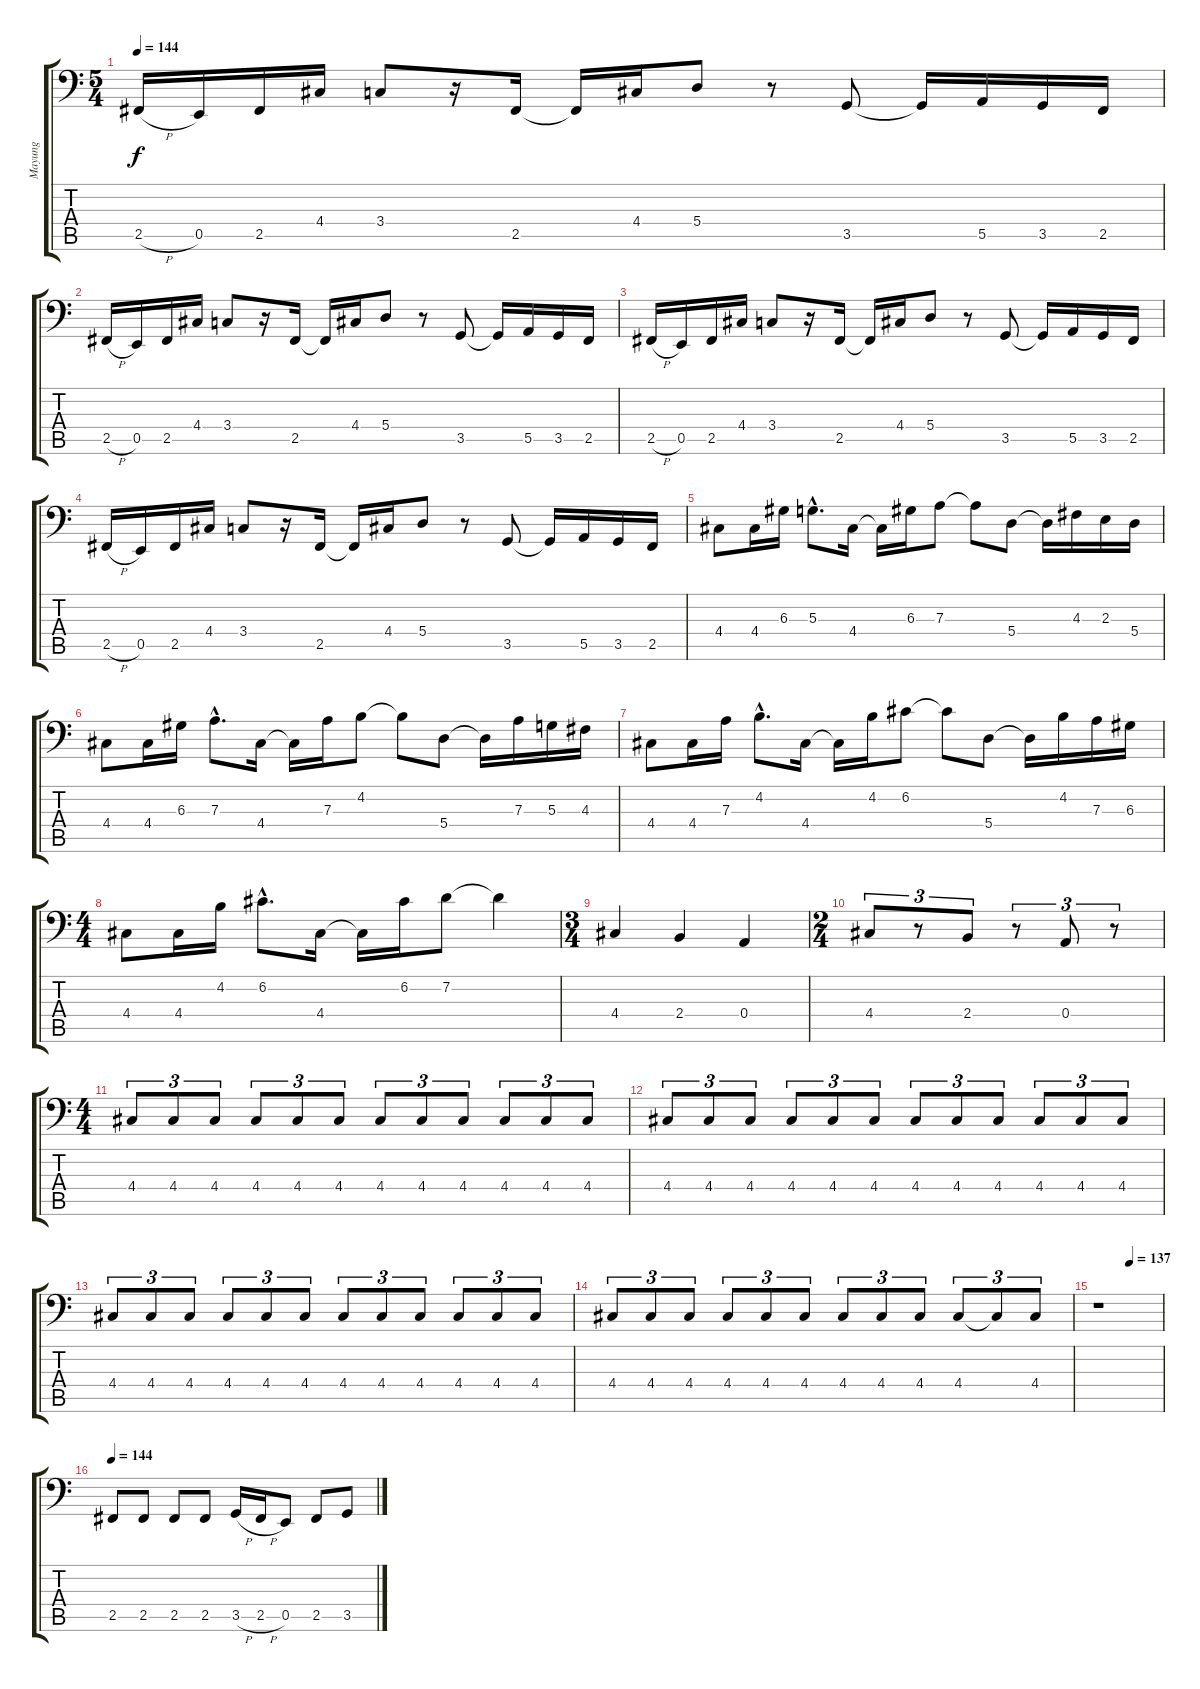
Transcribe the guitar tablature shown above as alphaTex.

\track ("Mayung" "Mayung") {instrument electricbassfinger}
\staff {score tabs}
\tuning (C3 G2 D2 A1 E1 B0) {hide}
\ts (5 4)
\tempo 144
\clef f4
\ks c
2.5{h}.16{dy f instrument electricbassfinger} 0.5.16 2.5.16 4.4.16 3.4.8 r.16 2.5.16 2.5{t}.16 4.4.16 5.4.8 r.8 3.5.8 3.5{t}.16 5.5.16 3.5.16 2.5.16 |
2.5{h}.16 0.5.16 2.5.16 4.4.16 3.4.8 r.16 2.5.16 2.5{t}.16 4.4.16 5.4.8 r.8 3.5.8 3.5{t}.16 5.5.16 3.5.16 2.5.16 |
2.5{h}.16 0.5.16 2.5.16 4.4.16 3.4.8 r.16 2.5.16 2.5{t}.16 4.4.16 5.4.8 r.8 3.5.8 3.5{t}.16 5.5.16 3.5.16 2.5.16 |
2.5{h}.16 0.5.16 2.5.16 4.4.16 3.4.8 r.16 2.5.16 2.5{t}.16 4.4.16 5.4.8 r.8 3.5.8 3.5{t}.16 5.5.16 3.5.16 2.5.16 |
4.4.8 4.4.16 6.3.16 5.3{hac}.8{d} 4.4.16 4.4{t}.16 6.3.16 7.3.8 7.3{t}.8 5.4.8 5.4{t}.16 4.3.16 2.3.16 5.4.16 |
4.4.8 4.4.16 6.3.16 7.3{hac}.8{d} 4.4.16 4.4{t}.16 7.3.16 4.2.8 4.2{t}.8 5.4.8 5.4{t}.16 7.3.16 5.3.16 4.3.16 |
4.4.8 4.4.16 7.3.16 4.2{hac}.8{d} 4.4.16 4.4{t}.16 4.2.16 6.2.8 6.2{t}.8 5.4.8 5.4{t}.16 4.2.16 7.3.16 6.3.16 |
\ts (4 4)
4.4.8 4.4.16 4.2.16 6.2{hac}.8{d} 4.4.16 4.4{t}.16 6.2.16 7.2.8 7.2{t}.4 |
\ts (3 4)
4.4.4 2.4.4 0.4.4 |
\ts (2 4)
4.4.8{tu (3 2)} r.8{tu (3 2)} 2.4.8{tu (3 2)} r.8{tu (3 2)} 0.4.8{tu (3 2)} r.8{tu (3 2)} |
\ts (4 4)
4.4.8{tu (3 2)} 4.4.8{tu (3 2)} 4.4.8{tu (3 2)} 4.4.8{tu (3 2)} 4.4.8{tu (3 2)} 4.4.8{tu (3 2)} 4.4.8{tu (3 2)} 4.4.8{tu (3 2)} 4.4.8{tu (3 2)} 4.4.8{tu (3 2)} 4.4.8{tu (3 2)} 4.4.8{tu (3 2)} |
4.4.8{tu (3 2)} 4.4.8{tu (3 2)} 4.4.8{tu (3 2)} 4.4.8{tu (3 2)} 4.4.8{tu (3 2)} 4.4.8{tu (3 2)} 4.4.8{tu (3 2)} 4.4.8{tu (3 2)} 4.4.8{tu (3 2)} 4.4.8{tu (3 2)} 4.4.8{tu (3 2)} 4.4.8{tu (3 2)} |
4.4.8{tu (3 2)} 4.4.8{tu (3 2)} 4.4.8{tu (3 2)} 4.4.8{tu (3 2)} 4.4.8{tu (3 2)} 4.4.8{tu (3 2)} 4.4.8{tu (3 2)} 4.4.8{tu (3 2)} 4.4.8{tu (3 2)} 4.4.8{tu (3 2)} 4.4.8{tu (3 2)} 4.4.8{tu (3 2)} |
4.4.8{tu (3 2)} 4.4.8{tu (3 2)} 4.4.8{tu (3 2)} 4.4.8{tu (3 2)} 4.4.8{tu (3 2)} 4.4.8{tu (3 2)} 4.4.8{tu (3 2)} 4.4.8{tu (3 2)} 4.4.8{tu (3 2)} 4.4.8{tu (3 2)} 4.4{t}.8{tu (3 2)} 4.4.8{tu (3 2)} |
\tempo (137 0.5)
r.1 |
\tempo 144
2.5.8 2.5.8 2.5.8 2.5.8 3.5{h}.16 2.5{h}.16 0.5.8 2.5.8 3.5.8
